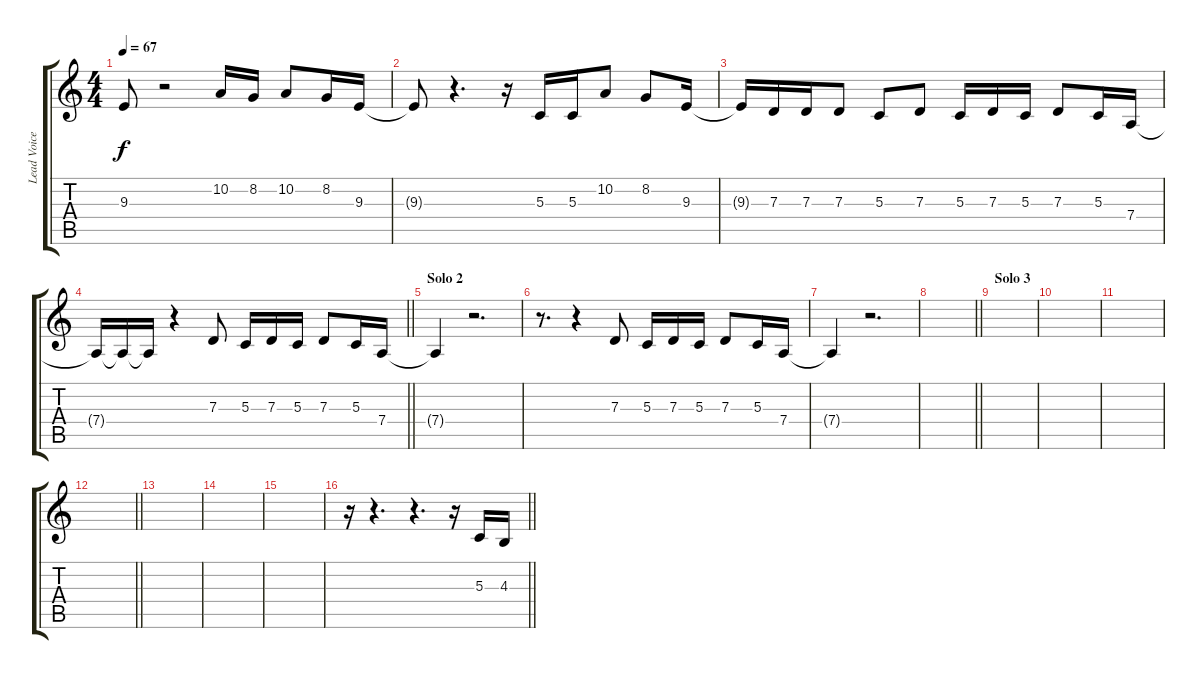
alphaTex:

\track ("Lead Voice" "Lead Voice") {instrument lead2sawtooth}
\staff {score tabs}
\tuning (E4 B3 G3 D3 A2 E2) {hide}
\ts (4 4)
\tempo 67
\clef g2
\ks c
9.3{t}.8{dy f} r.2 10.2.16 8.2.16 10.2.8 8.2.16 9.3.16 |
9.3{t}.8 r.4{d} r.16 5.3.16 5.3.16 10.2.8 8.2.8 9.3.16 |
9.3{t}.16 7.3.16 7.3.16 7.3.8 5.3.8 7.3.8 5.3.16 7.3.16 5.3.16 7.3.8 5.3.16 7.4.16 |
\barLineRight lightlight
7.4{t}.16 7.4{t}.16 7.4{t}.16 r.4 7.3.8 5.3.16 7.3.16 5.3.16 7.3.8 5.3.16 7.4.16 |
\section ("" "Solo 2")
7.4{t}.4 r.2{d} |
r.8{d} r.4 7.3.8 5.3.16 7.3.16 5.3.16 7.3.8 5.3.16 7.4.16 |
7.4{t}.4 r.2{d} |
\barLineRight lightlight
|
\section ("" "Solo 3")
|
|
|
\barLineRight lightlight
|
|
|
|
\barLineRight lightlight
r.16 r.4{d} r.4{d} r.16 5.3.16 4.3.16
